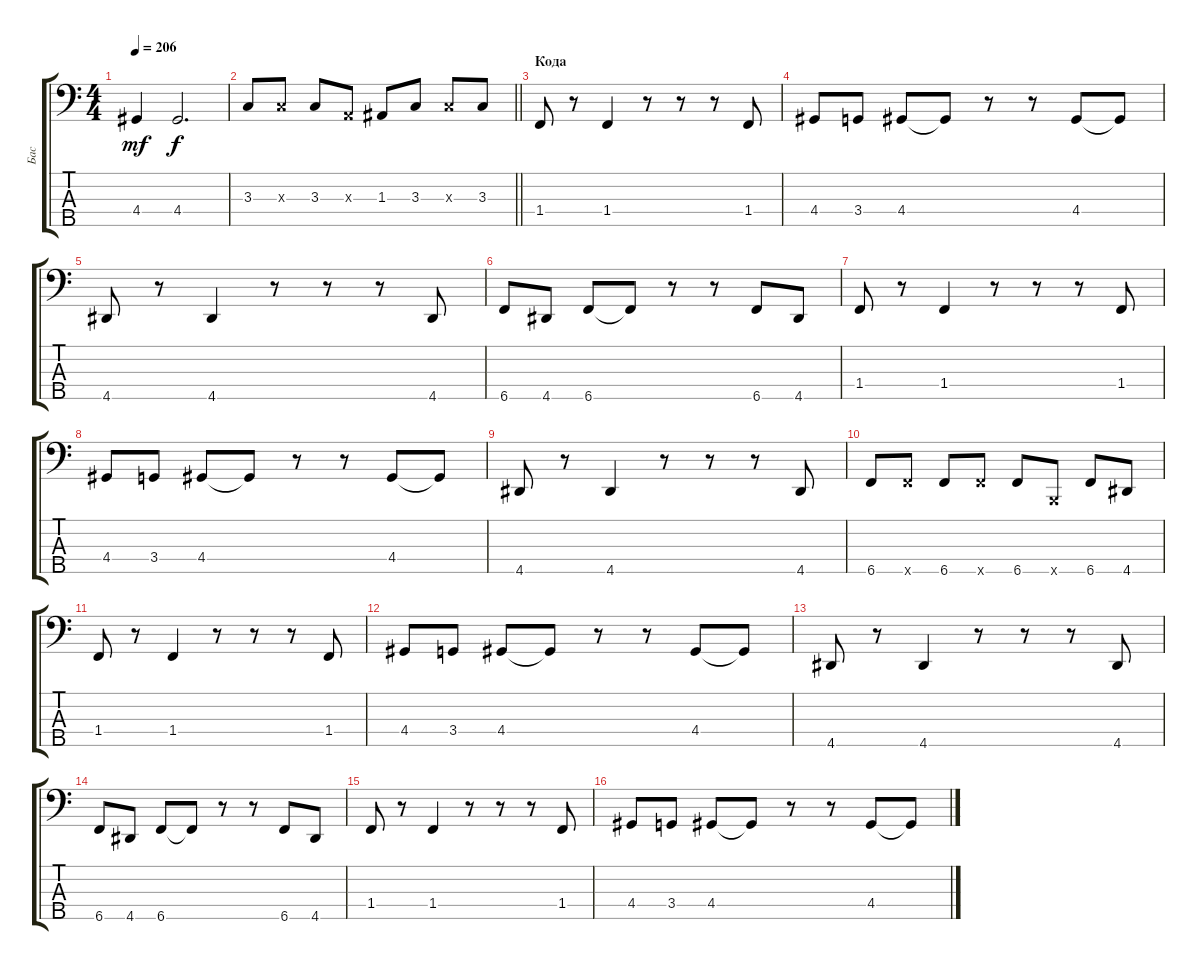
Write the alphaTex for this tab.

\track ("Бас" "Бас") {instrument electricbassfinger}
\staff {score tabs}
\tuning (G2 D2 A1 E1 B0) {hide}
\ts (4 4)
\tempo 206
\clef f4
\ks c
4.4.4{dy mf} 4.4.2{d dy f} |
\barLineRight lightlight
3.3.8 3.3{x}.8 3.3.8 0.3{x}.8 1.3.8 3.3.8 3.3{x}.8 3.3.8 |
\section ("" "Кода")
1.4.8 r.8 1.4.4 r.8 r.8 r.8 1.4.8 |
4.4.8 3.4.8 4.4.8 4.4{t}.8 r.8 r.8 4.4.8 4.4{t}.8 |
4.5.8 r.8 4.5.4 r.8 r.8 r.8 4.5.8 |
6.5.8 4.5.8 6.5.8 6.5{t}.8 r.8 r.8 6.5.8 4.5.8 |
1.4.8 r.8 1.4.4 r.8 r.8 r.8 1.4.8 |
4.4.8 3.4.8 4.4.8 4.4{t}.8 r.8 r.8 4.4.8 4.4{t}.8 |
4.5.8 r.8 4.5.4 r.8 r.8 r.8 4.5.8 |
6.5.8 6.5{x}.8 6.5.8 6.5{x}.8 6.5.8 0.5{x}.8 6.5.8 4.5.8 |
1.4.8 r.8 1.4.4 r.8 r.8 r.8 1.4.8 |
4.4.8 3.4.8 4.4.8 4.4{t}.8 r.8 r.8 4.4.8 4.4{t}.8 |
4.5.8 r.8 4.5.4 r.8 r.8 r.8 4.5.8 |
6.5.8 4.5.8 6.5.8 6.5{t}.8 r.8 r.8 6.5.8 4.5.8 |
1.4.8 r.8 1.4.4 r.8 r.8 r.8 1.4.8 |
4.4.8 3.4.8 4.4.8 4.4{t}.8 r.8 r.8 4.4.8 4.4{t}.8
